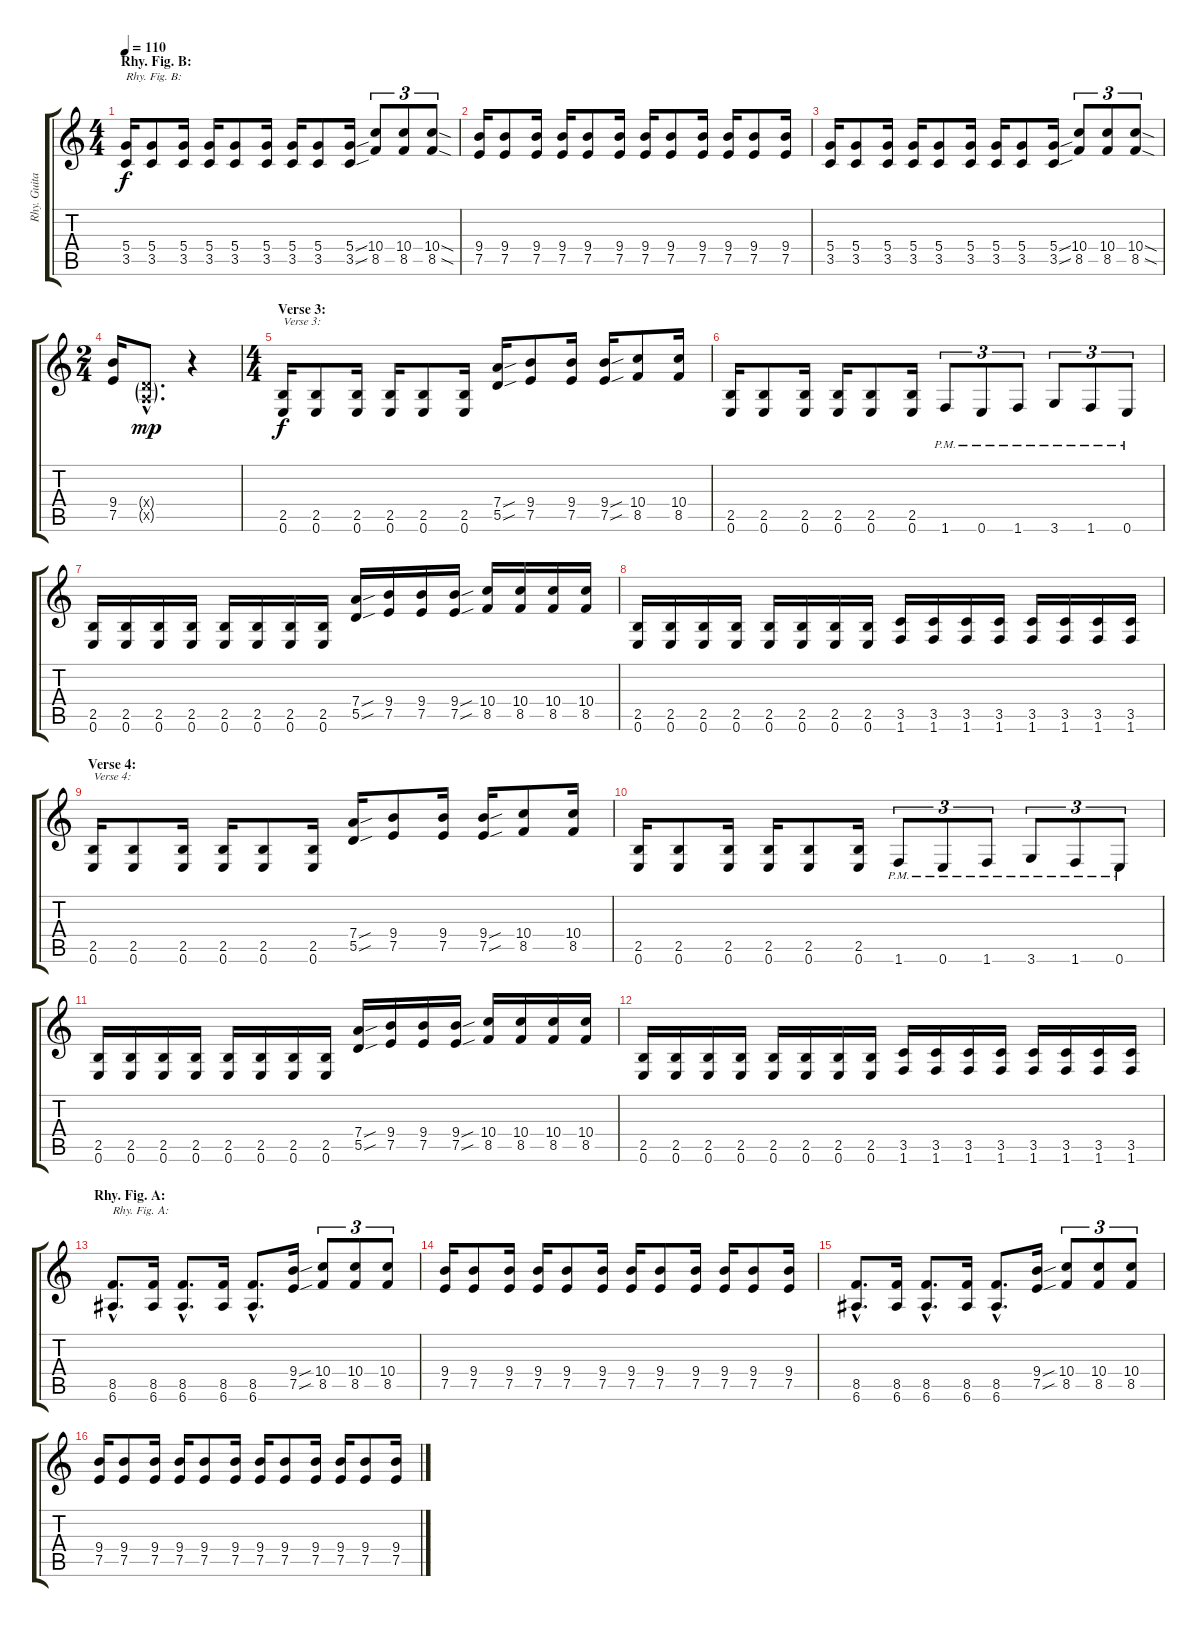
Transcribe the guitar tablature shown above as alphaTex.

\track ("Rhy. Guitar 2" "Rhy. Guita") {instrument distortionguitar}
\staff {score tabs}
\tuning (E4 B3 G3 D3 A2 E2) {hide}
\ts (4 4)
\section ("" "Rhy. Fig. B:")
\tempo 110
\clef g2
\ks c
(5.4 3.5).16{txt "Rhy. Fig. B:" dy f} (5.4 3.5).8 (5.4 3.5).16 (5.4 3.5).16 (5.4 3.5).8 (5.4 3.5).16 (5.4 3.5).16 (5.4 3.5).8 (5.4{sou} 3.5{sou}).16 (10.4 8.5).8{tu (3 2)} (10.4 8.5).8{tu (3 2)} (10.4{sod} 8.5{sod}).8{tu (3 2)} |
(9.4 7.5).16 (9.4 7.5).8 (9.4 7.5).16 (9.4 7.5).16 (9.4 7.5).8 (9.4 7.5).16 (9.4 7.5).16 (9.4 7.5).8 (9.4 7.5).16 (9.4 7.5).16 (9.4 7.5).8 (9.4 7.5).16 |
(5.4 3.5).16 (5.4 3.5).8 (5.4 3.5).16 (5.4 3.5).16 (5.4 3.5).8 (5.4 3.5).16 (5.4 3.5).16 (5.4 3.5).8 (5.4{sou} 3.5{sou}).16 (10.4 8.5).8{tu (3 2)} (10.4 8.5).8{tu (3 2)} (10.4{sod} 8.5{sod}).8{tu (3 2)} |
\ts (2 4)
(9.4 7.5).16 (0.4{g hac x} 0.5{g hac x}).8{d dy mp} r.4 |
\ts (4 4)
\section ("" "Verse 3:")
(2.5 0.6).16{txt "Verse 3:" dy f} (2.5 0.6).8 (2.5 0.6).16 (2.5 0.6).16 (2.5 0.6).8 (2.5 0.6).16 (7.4{sou} 5.5{sou}).16 (9.4 7.5).8 (9.4 7.5).16 (9.4{sou} 7.5{sou}).16 (10.4 8.5).8 (10.4 8.5).16 |
(2.5 0.6).16 (2.5 0.6).8 (2.5 0.6).16 (2.5 0.6).16 (2.5 0.6).8 (2.5 0.6).16 1.6{pm}.8{tu (3 2)} 0.6{pm}.8{tu (3 2)} 1.6{pm}.8{tu (3 2)} 3.6{pm}.8{tu (3 2)} 1.6{pm}.8{tu (3 2)} 0.6{pm}.8{tu (3 2)} |
(2.5 0.6).16 (2.5 0.6).16 (2.5 0.6).16 (2.5 0.6).16 (2.5 0.6).16 (2.5 0.6).16 (2.5 0.6).16 (2.5 0.6).16 (7.4{sou} 5.5{sou}).16 (9.4 7.5).16 (9.4 7.5).16 (9.4{sou} 7.5{sou}).16 (10.4 8.5).16 (10.4 8.5).16 (10.4 8.5).16 (10.4 8.5).16 |
(2.5 0.6).16 (2.5 0.6).16 (2.5 0.6).16 (2.5 0.6).16 (2.5 0.6).16 (2.5 0.6).16 (2.5 0.6).16 (2.5 0.6).16 (3.5 1.6).16 (3.5 1.6).16 (3.5 1.6).16 (3.5 1.6).16 (3.5 1.6).16 (3.5 1.6).16 (3.5 1.6).16 (3.5 1.6).16 |
\section ("" "Verse 4:")
(2.5 0.6).16{txt "Verse 4:"} (2.5 0.6).8 (2.5 0.6).16 (2.5 0.6).16 (2.5 0.6).8 (2.5 0.6).16 (7.4{sou} 5.5{sou}).16 (9.4 7.5).8 (9.4 7.5).16 (9.4{sou} 7.5{sou}).16 (10.4 8.5).8 (10.4 8.5).16 |
(2.5 0.6).16 (2.5 0.6).8 (2.5 0.6).16 (2.5 0.6).16 (2.5 0.6).8 (2.5 0.6).16 1.6{pm}.8{tu (3 2)} 0.6{pm}.8{tu (3 2)} 1.6{pm}.8{tu (3 2)} 3.6{pm}.8{tu (3 2)} 1.6{pm}.8{tu (3 2)} 0.6{pm}.8{tu (3 2)} |
(2.5 0.6).16 (2.5 0.6).16 (2.5 0.6).16 (2.5 0.6).16 (2.5 0.6).16 (2.5 0.6).16 (2.5 0.6).16 (2.5 0.6).16 (7.4{sou} 5.5{sou}).16 (9.4 7.5).16 (9.4 7.5).16 (9.4{sou} 7.5{sou}).16 (10.4 8.5).16 (10.4 8.5).16 (10.4 8.5).16 (10.4 8.5).16 |
(2.5 0.6).16 (2.5 0.6).16 (2.5 0.6).16 (2.5 0.6).16 (2.5 0.6).16 (2.5 0.6).16 (2.5 0.6).16 (2.5 0.6).16 (3.5 1.6).16 (3.5 1.6).16 (3.5 1.6).16 (3.5 1.6).16 (3.5 1.6).16 (3.5 1.6).16 (3.5 1.6).16 (3.5 1.6).16 |
\section ("" "Rhy. Fig. A:")
(8.5{hac} 6.6{hac}).8{d txt "Rhy. Fig. A:"} (8.5 6.6).16 (8.5{hac} 6.6{hac}).8{d} (8.5 6.6).16 (8.5{hac} 6.6{hac}).8{d} (9.4{sou} 7.5{sou}).16 (10.4 8.5).8{tu (3 2)} (10.4 8.5).8{tu (3 2)} (10.4 8.5).8{tu (3 2)} |
(9.4 7.5).16 (9.4 7.5).8 (9.4 7.5).16 (9.4 7.5).16 (9.4 7.5).8 (9.4 7.5).16 (9.4 7.5).16 (9.4 7.5).8 (9.4 7.5).16 (9.4 7.5).16 (9.4 7.5).8 (9.4 7.5).16 |
(8.5{hac} 6.6{hac}).8{d} (8.5 6.6).16 (8.5{hac} 6.6{hac}).8{d} (8.5 6.6).16 (8.5{hac} 6.6{hac}).8{d} (9.4{sou} 7.5{sou}).16 (10.4 8.5).8{tu (3 2)} (10.4 8.5).8{tu (3 2)} (10.4 8.5).8{tu (3 2)} |
(9.4 7.5).16 (9.4 7.5).8 (9.4 7.5).16 (9.4 7.5).16 (9.4 7.5).8 (9.4 7.5).16 (9.4 7.5).16 (9.4 7.5).8 (9.4 7.5).16 (9.4 7.5).16 (9.4 7.5).8 (9.4 7.5).16
